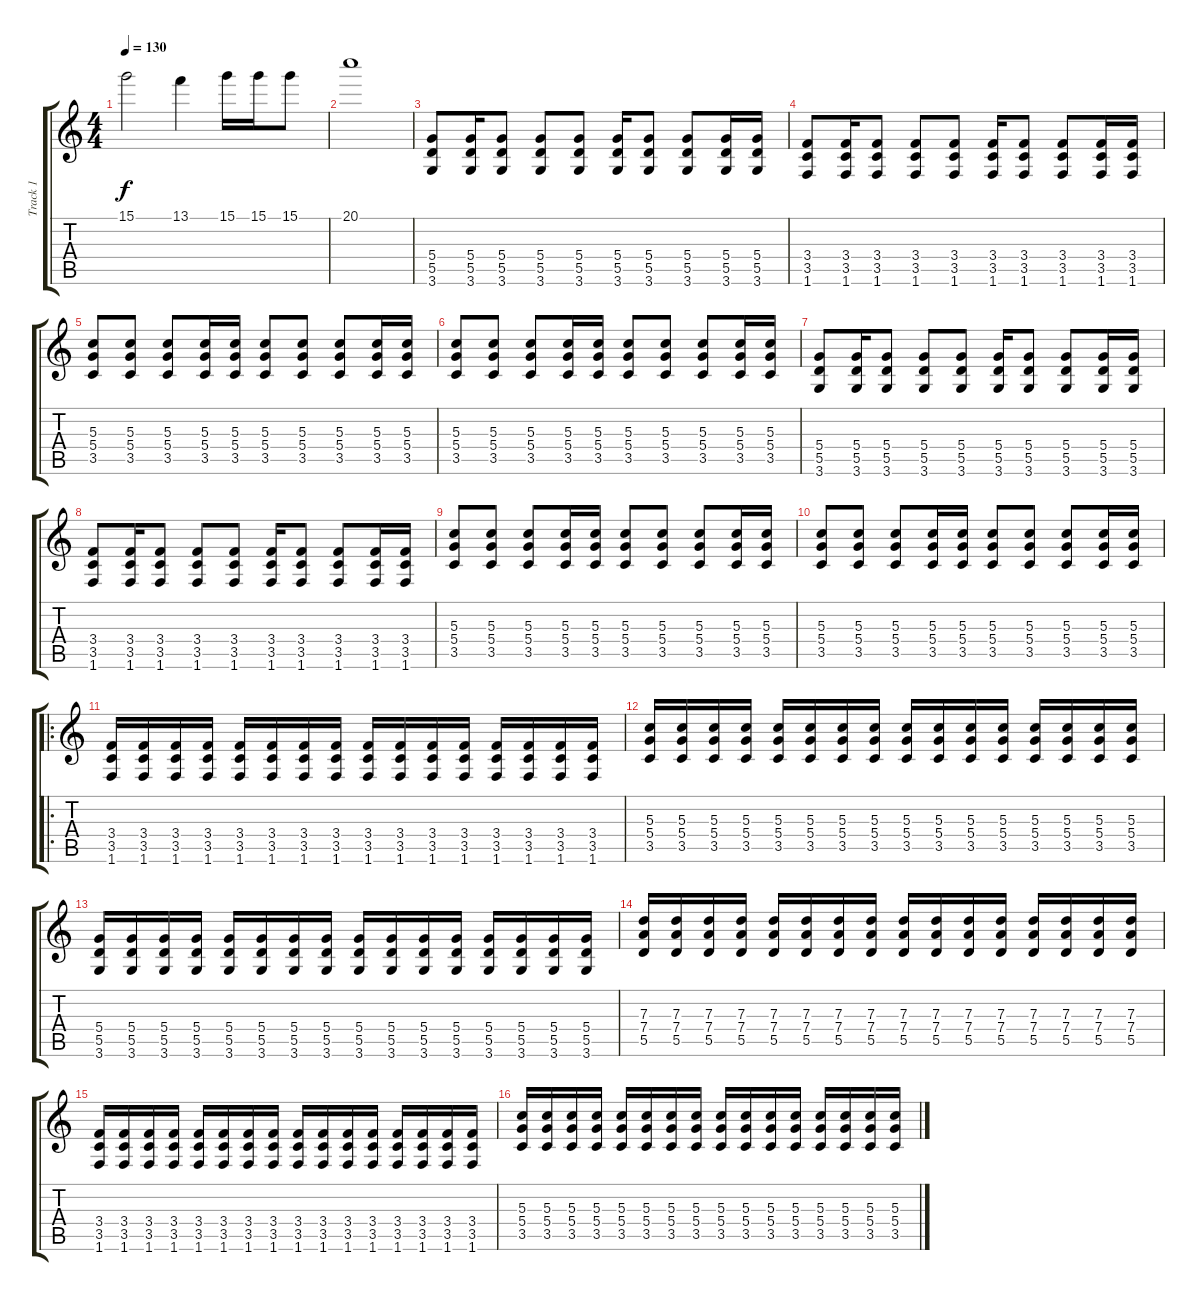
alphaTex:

\track ("Track 1" "Track 1") {instrument distortionguitar}
\staff {score tabs}
\tuning (E4 B3 G3 D3 A2 E2) {hide}
\ts (4 4)
\tempo 130
\clef g2
\ks c
15.1.2{dy f} 13.1.4 15.1.16 15.1.16 15.1.8 |
20.1.1 |
(5.4 5.5 3.6).8 (5.4 5.5 3.6).16 (5.4 5.5 3.6).8 (5.4 5.5 3.6).8 (5.4 5.5 3.6).8 (5.4 5.5 3.6).16 (5.4 5.5 3.6).8 (5.4 5.5 3.6).8 (5.4 5.5 3.6).16 (5.4 5.5 3.6).16 |
(3.4 3.5 1.6).8 (3.4 3.5 1.6).16 (3.4 3.5 1.6).8 (3.4 3.5 1.6).8 (3.4 3.5 1.6).8 (3.4 3.5 1.6).16 (3.4 3.5 1.6).8 (3.4 3.5 1.6).8 (3.4 3.5 1.6).16 (3.4 3.5 1.6).16 |
(5.3 5.4 3.5).8 (5.3 5.4 3.5).8 (5.3 5.4 3.5).8 (5.3 5.4 3.5).16 (5.3 5.4 3.5).16 (5.3 5.4 3.5).8 (5.3 5.4 3.5).8 (5.3 5.4 3.5).8 (5.3 5.4 3.5).16 (5.3 5.4 3.5).16 |
(5.3 5.4 3.5).8 (5.3 5.4 3.5).8 (5.3 5.4 3.5).8 (5.3 5.4 3.5).16 (5.3 5.4 3.5).16 (5.3 5.4 3.5).8 (5.3 5.4 3.5).8 (5.3 5.4 3.5).8 (5.3 5.4 3.5).16 (5.3 5.4 3.5).16 |
(5.4 5.5 3.6).8 (5.4 5.5 3.6).16 (5.4 5.5 3.6).8 (5.4 5.5 3.6).8 (5.4 5.5 3.6).8 (5.4 5.5 3.6).16 (5.4 5.5 3.6).8 (5.4 5.5 3.6).8 (5.4 5.5 3.6).16 (5.4 5.5 3.6).16 |
(3.4 3.5 1.6).8 (3.4 3.5 1.6).16 (3.4 3.5 1.6).8 (3.4 3.5 1.6).8 (3.4 3.5 1.6).8 (3.4 3.5 1.6).16 (3.4 3.5 1.6).8 (3.4 3.5 1.6).8 (3.4 3.5 1.6).16 (3.4 3.5 1.6).16 |
(5.3 5.4 3.5).8 (5.3 5.4 3.5).8 (5.3 5.4 3.5).8 (5.3 5.4 3.5).16 (5.3 5.4 3.5).16 (5.3 5.4 3.5).8 (5.3 5.4 3.5).8 (5.3 5.4 3.5).8 (5.3 5.4 3.5).16 (5.3 5.4 3.5).16 |
(5.3 5.4 3.5).8 (5.3 5.4 3.5).8 (5.3 5.4 3.5).8 (5.3 5.4 3.5).16 (5.3 5.4 3.5).16 (5.3 5.4 3.5).8 (5.3 5.4 3.5).8 (5.3 5.4 3.5).8 (5.3 5.4 3.5).16 (5.3 5.4 3.5).16 |
\ro
(3.4 3.5 1.6).16 (3.4 3.5 1.6).16 (3.4 3.5 1.6).16 (3.4 3.5 1.6).16 (3.4 3.5 1.6).16 (3.4 3.5 1.6).16 (3.4 3.5 1.6).16 (3.4 3.5 1.6).16 (3.4 3.5 1.6).16 (3.4 3.5 1.6).16 (3.4 3.5 1.6).16 (3.4 3.5 1.6).16 (3.4 3.5 1.6).16 (3.4 3.5 1.6).16 (3.4 3.5 1.6).16 (3.4 3.5 1.6).16 |
(5.3 5.4 3.5).16 (5.3 5.4 3.5).16 (5.3 5.4 3.5).16 (5.3 5.4 3.5).16 (5.3 5.4 3.5).16 (5.3 5.4 3.5).16 (5.3 5.4 3.5).16 (5.3 5.4 3.5).16 (5.3 5.4 3.5).16 (5.3 5.4 3.5).16 (5.3 5.4 3.5).16 (5.3 5.4 3.5).16 (5.3 5.4 3.5).16 (5.3 5.4 3.5).16 (5.3 5.4 3.5).16 (5.3 5.4 3.5).16 |
(5.4 5.5 3.6).16 (5.4 5.5 3.6).16 (5.4 5.5 3.6).16 (5.4 5.5 3.6).16 (5.4 5.5 3.6).16 (5.4 5.5 3.6).16 (5.4 5.5 3.6).16 (5.4 5.5 3.6).16 (5.4 5.5 3.6).16 (5.4 5.5 3.6).16 (5.4 5.5 3.6).16 (5.4 5.5 3.6).16 (5.4 5.5 3.6).16 (5.4 5.5 3.6).16 (5.4 5.5 3.6).16 (5.4 5.5 3.6).16 |
(7.3 7.4 5.5).16 (7.3 7.4 5.5).16 (7.3 7.4 5.5).16 (7.3 7.4 5.5).16 (7.3 7.4 5.5).16 (7.3 7.4 5.5).16 (7.3 7.4 5.5).16 (7.3 7.4 5.5).16 (7.3 7.4 5.5).16 (7.3 7.4 5.5).16 (7.3 7.4 5.5).16 (7.3 7.4 5.5).16 (7.3 7.4 5.5).16 (7.3 7.4 5.5).16 (7.3 7.4 5.5).16 (7.3 7.4 5.5).16 |
(3.4 3.5 1.6).16 (3.4 3.5 1.6).16 (3.4 3.5 1.6).16 (3.4 3.5 1.6).16 (3.4 3.5 1.6).16 (3.4 3.5 1.6).16 (3.4 3.5 1.6).16 (3.4 3.5 1.6).16 (3.4 3.5 1.6).16 (3.4 3.5 1.6).16 (3.4 3.5 1.6).16 (3.4 3.5 1.6).16 (3.4 3.5 1.6).16 (3.4 3.5 1.6).16 (3.4 3.5 1.6).16 (3.4 3.5 1.6).16 |
(5.3 5.4 3.5).16 (5.3 5.4 3.5).16 (5.3 5.4 3.5).16 (5.3 5.4 3.5).16 (5.3 5.4 3.5).16 (5.3 5.4 3.5).16 (5.3 5.4 3.5).16 (5.3 5.4 3.5).16 (5.3 5.4 3.5).16 (5.3 5.4 3.5).16 (5.3 5.4 3.5).16 (5.3 5.4 3.5).16 (5.3 5.4 3.5).16 (5.3 5.4 3.5).16 (5.3 5.4 3.5).16 (5.3 5.4 3.5).16
